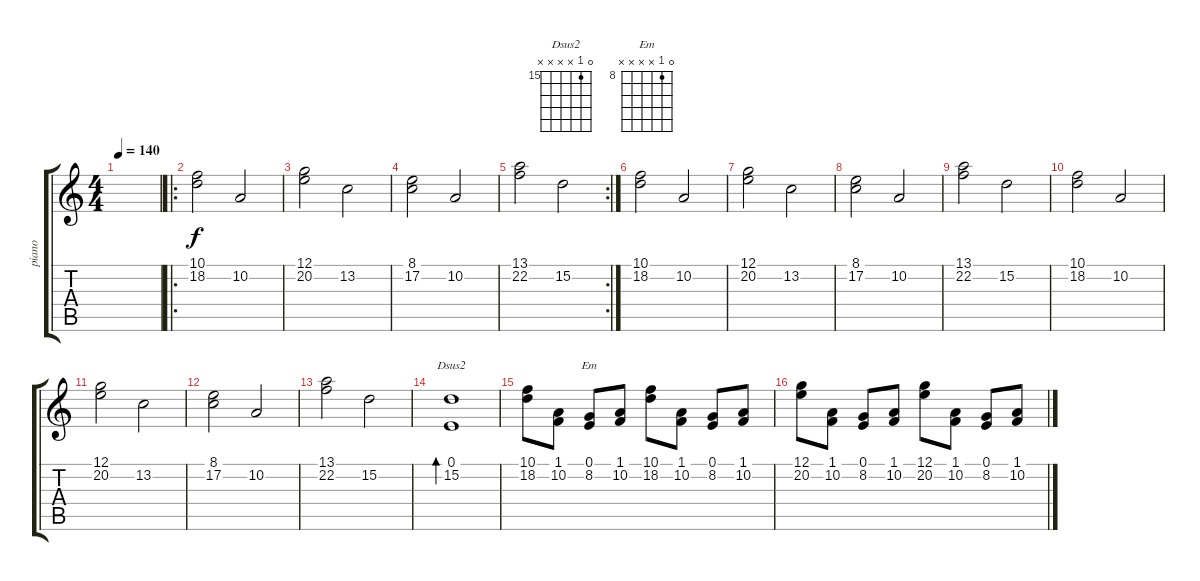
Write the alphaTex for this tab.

\track ("piano" "piano") {instrument brightacousticpiano}
\staff {score tabs}
\tuning (E4 B3 G3 D3 A2 E2) {hide}
\chord ("Dsus2" 0 15 x x x x) {firstfret 15}
\chord ("Em" 0 8 x x x x) {firstfret 8}
\ts (4 4)
\tempo 140
\clef g2
\ks c
|
\ro
(10.1 18.2).2 10.2.2 |
(12.1 20.2).2 13.2.2 |
(8.1 17.2).2 10.2.2 |
\rc 2
(13.1 22.2).2 15.2.2 |
(10.1 18.2).2 10.2.2 |
(12.1 20.2).2 13.2.2 |
(8.1 17.2).2 10.2.2 |
(13.1 22.2).2 15.2.2 |
(10.1 18.2).2 10.2.2 |
(12.1 20.2).2 13.2.2 |
(8.1 17.2).2 10.2.2 |
(13.1 22.2).2 15.2.2 |
(0.1 15.2).1{bd 120 ch "Dsus2"} |
(10.1 18.2).8 (1.1 10.2).8 (0.1 8.2).8{ch "Em"} (1.1 10.2).8 (10.1 18.2).8 (1.1 10.2).8 (0.1 8.2).8 (1.1 10.2).8 |
(12.1 20.2).8 (1.1 10.2).8 (0.1 8.2).8 (1.1 10.2).8 (12.1 20.2).8 (1.1 10.2).8 (0.1 8.2).8 (1.1 10.2).8
